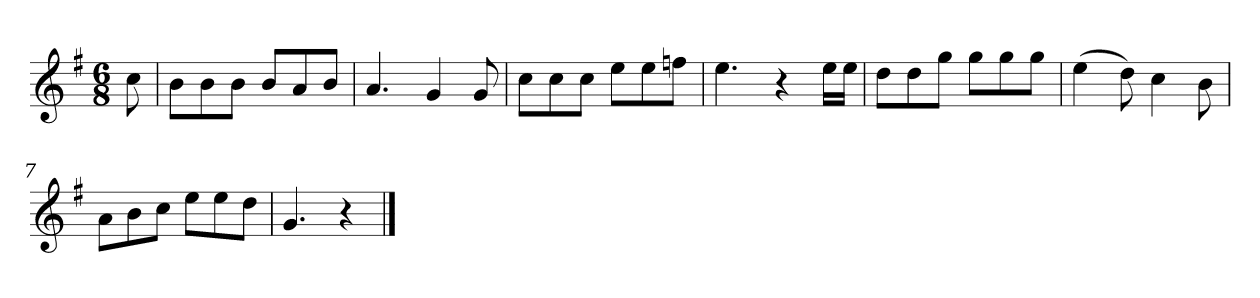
**kern
*part1
*staff1
*k[f#]
*M6/8
*MM120
=
8cc
=1
8bL
8b
8bJ
8bL
8a
8bJ
=2
4.a
4g
8g
=3
8ccL
8cc
8ccJ
8eeL
8ee
8ffnJ
=4
4.ee
4r
16eeLL
16eeJJ
=5
8ddL
8dd
8ggJ
8ggL
8gg
8ggJ
=6
(4ee
8dd)
4cc
8b
=7
8aL
8b
8ccJ
8eeL
8ee
8ddJ
=8
4.g
4r
==
*-
